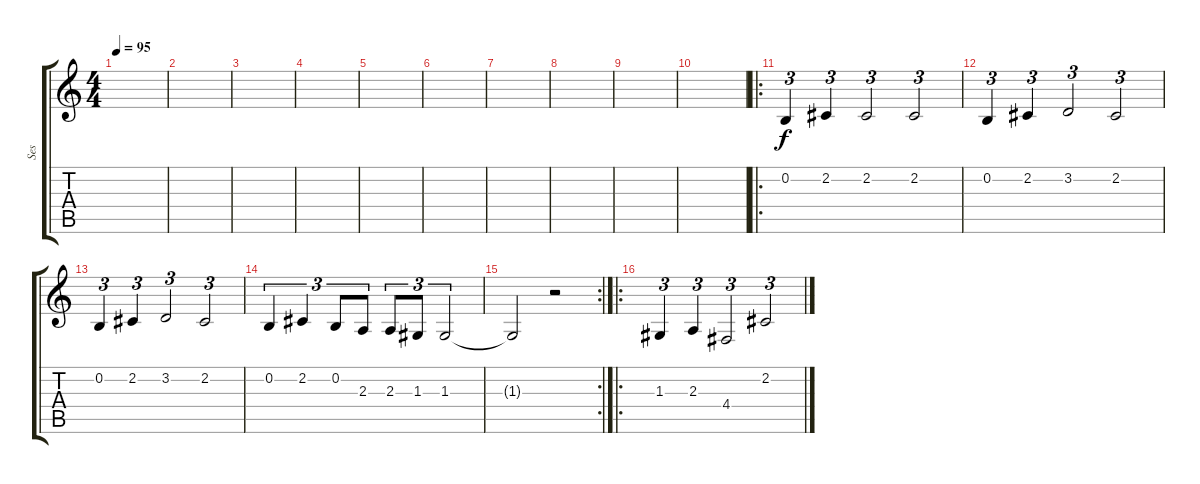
\track ("Ses" "Ses") {instrument stringensemble2}
\staff {score tabs}
\tuning (E4 B3 G3 D3 A2 E2) {hide}
\ts (4 4)
\tempo 95
\clef g2
\ks c
|
|
|
|
|
|
|
|
|
|
\ro
0.2.4{tu (3 2)} 2.2.4{tu (3 2)} 2.2.2{tu (3 2)} 2.2.2{tu (3 2)} |
0.2.4{tu (3 2)} 2.2.4{tu (3 2)} 3.2.2{tu (3 2)} 2.2.2{tu (3 2)} |
0.2.4{tu (3 2)} 2.2.4{tu (3 2)} 3.2.2{tu (3 2)} 2.2.2{tu (3 2)} |
0.2.4{tu (3 2)} 2.2.4{tu (3 2)} 0.2.8{tu (3 2)} 2.3.8{tu (3 2)} 2.3.8{tu (3 2)} 1.3.8{tu (3 2)} 1.3.2{tu (3 2)} |
\rc 2
1.3{t}.2 r.2 |
\ro
1.3.4{tu (3 2)} 2.3.4{tu (3 2)} 4.4.2{tu (3 2)} 2.2.2{tu (3 2)}
